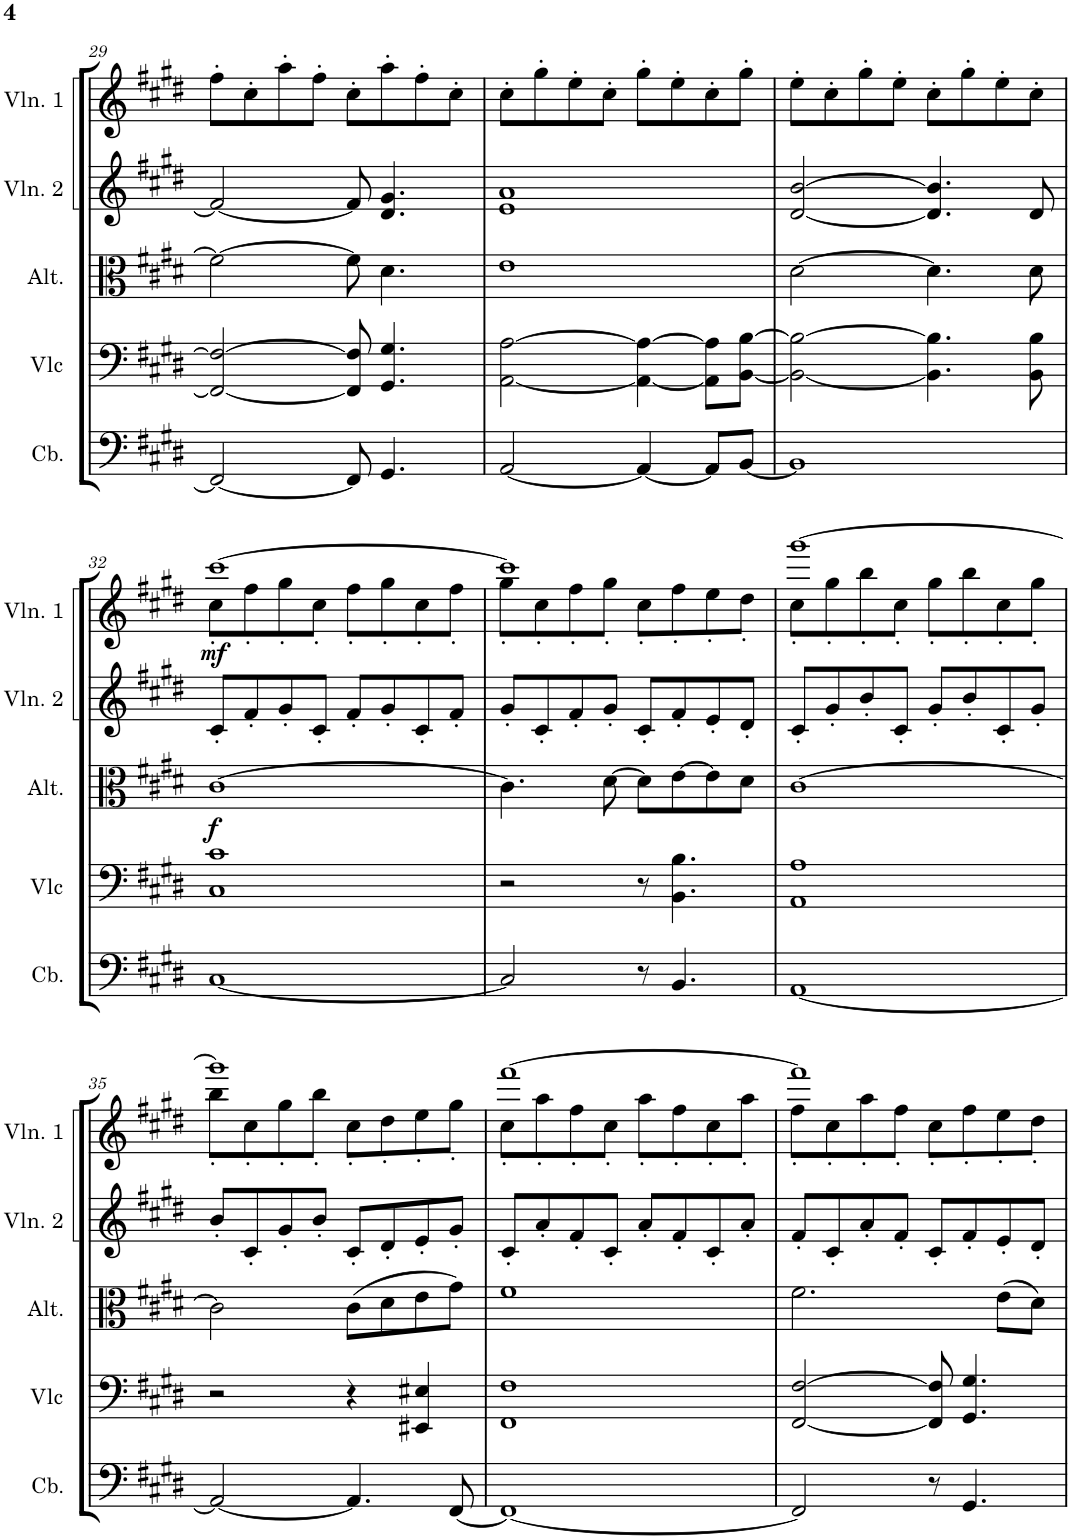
**kern	**kern	**kern	**dynam	**kern	**kern	**dynam
*part5	*part4	*part3	*part3	*part2	*part1	*part1
*staff5	*staff4	*staff3	*staff3	*staff2	*staff1	*staff1
*I"Contrebasse	*I"Violoncelle	*I"Alto	*	*I"Violon 2	*I"Violon 1	*
*I'Cb.	*I'Vlc	*I'Alt.	*	*I'Vln. 2	*I'Vln. 1	*
!!LO:PB:g=z
*clefF4	*clefF4	*clefC3	*	*clefG2	*clefG2	*
*Trd7c12	*	*	*	*	*	*
*k[f#c#g#d#]	*k[f#c#g#d#]	*k[f#c#g#d#]	*	*k[f#c#g#d#]	*k[f#c#g#d#]	*
*M4/4	*M4/4	*M4/4	*	*M4/4	*M4/4	*
=29	=29	=29	=29	=29	=29	=29
2FF#/_	2FF#/_ 2F#/_	2f#\_	.	2f#/_	8ff#'\L	.
.	.	.	.	.	8cc#'\	.
.	.	.	.	.	8aa'\	.
.	.	.	.	.	8ff#'\J	.
8FF#/]	8FF#/] 8F#/]	8f#\]	.	8f#/]	8cc#'\L	.
4.GG#/	4.GG#/ 4.G#/	4.d#\	.	4.d#/ 4.g#/	8aa'\	.
.	.	.	.	.	8ff#'\	.
.	.	.	.	.	8cc#'\J	.
=30	=30	=30	=30	=30	=30	=30
[2AA/	[2AA\ [2A\	1e	.	1e 1a	8cc#'\L	.
.	.	.	.	.	8gg#'\	.
.	.	.	.	.	8ee'\	.
.	.	.	.	.	8cc#'\J	.
4AA/_	4AA\_ 4A\_	.	.	.	8gg#'\L	.
.	.	.	.	.	8ee'\	.
8AA/L]	8AA\] 8A\]L	.	.	.	8cc#'\	.
[8BB/J	[8BB\ [8B\J	.	.	.	8gg#'\J	.
=31	=31	=31	=31	=31	=31	=31
1BB]	2BB\_ 2B\_	[2d#\	.	[2d#/ [2b/	8ee'\L	.
.	.	.	.	.	8cc#'\	.
.	.	.	.	.	8gg#'\	.
.	.	.	.	.	8ee'\J	.
.	4.BB\] 4.B\]	4.d#\]	.	4.d#/] 4.b/]	8cc#'\L	.
.	.	.	.	.	8gg#'\	.
.	.	.	.	.	8ee'\	.
.	8BB\ 8B\	8d#\	.	8d#/	8cc#'\J	.
!!LO:LB:g=z
=32	=32	=32	=32	=32	=32	=32
*	*	*	*	*	*^	*
!	!	!	!LO:DY:b	!	!	!	!LO:DY:b
[1C#	1C# 1c#	[1c#	f	8c#'/L	8cc#'\L	[>1ccc#	mf
.	.	.	.	8f#'/	8ff#'\	.	.
.	.	.	.	8g#'/	8gg#'\	.	.
.	.	.	.	8c#'/J	8cc#'\J	.	.
.	.	.	.	8f#'/L	8ff#'\L	.	.
.	.	.	.	8g#'/	8gg#'\	.	.
.	.	.	.	8c#'/	8cc#'\	.	.
.	.	.	.	8f#'/J	8ff#'\J	.	.
=33	=33	=33	=33	=33	=33	=33	=33
2C#/]	2r	4.c#\]	.	8g#'/L	8gg#'\L	1ccc#]	.
.	.	.	.	8c#'/	8cc#'\	.	.
.	.	.	.	8f#'/	8ff#'\	.	.
.	.	[8d#\	.	8g#'/J	8gg#'\J	.	.
8r	8r	8d#\L]	.	8c#'/L	8cc#'\L	.	.
4.BB/	4.BB\ 4.B\	[8e\	.	8f#'/	8ff#'\	.	.
.	.	8e\]	.	8e'/	8ee'\	.	.
.	.	8d#\J	.	8d#'/J	8dd#'\J	.	.
=34	=34	=34	=34	=34	=34	=34	=34
[1AA	1AA 1A	[1c#	.	8c#'/L	8cc#'\L	[>1ggg#	.
.	.	.	.	8g#'/	8gg#'\	.	.
.	.	.	.	8b'/	8bb'\	.	.
.	.	.	.	8c#'/J	8cc#'\J	.	.
.	.	.	.	8g#'/L	8gg#'\L	.	.
.	.	.	.	8b'/	8bb'\	.	.
.	.	.	.	8c#'/	8cc#'\	.	.
.	.	.	.	8g#'/J	8gg#'\J	.	.
!!LO:LB:g=z	!!
=35	=35	=35	=35	=35	=35	=35	=35
2AA/_	2r	2c#\]	.	8b'/L	8bb'\L	1ggg#]	.
.	.	.	.	8c#'/	8cc#'\	.	.
.	.	.	.	8g#'/	8gg#'\	.	.
.	.	.	.	8b'/J	8bb'\J	.	.
4.AA/]	4r	(8c#\L	.	8c#'/L	8cc#'\L	.	.
.	.	8d#\	.	8d#'/	8dd#'\	.	.
.	4EE#X/ 4E#X/	8e\	.	8e'/	8ee'\	.	.
[8FF#/	.	8g#\J)	.	8g#'/J	8gg#'\J	.	.
=36	=36	=36	=36	=36	=36	=36	=36
1FF#_	1FF# 1F#	1f#	.	8c#'/L	8cc#'\L	[>1fff#	.
.	.	.	.	8a'/	8aa'\	.	.
.	.	.	.	8f#'/	8ff#'\	.	.
.	.	.	.	8c#'/J	8cc#'\J	.	.
.	.	.	.	8a'/L	8aa'\L	.	.
.	.	.	.	8f#'/	8ff#'\	.	.
.	.	.	.	8c#'/	8cc#'\	.	.
.	.	.	.	8a'/J	8aa'\J	.	.
=37	=37	=37	=37	=37	=37	=37	=37
2FF#/]	[2FF#/ [2F#/	2.f#\	.	8f#'/L	8ff#'\L	1fff#]	.
.	.	.	.	8c#'/	8cc#'\	.	.
.	.	.	.	8a'/	8aa'\	.	.
.	.	.	.	8f#'/J	8ff#'\J	.	.
8r	8FF#/] 8F#/]	.	.	8c#'/L	8cc#'\L	.	.
4.GG#/	4.GG#/ 4.G#/	.	.	8f#'/	8ff#'\	.	.
.	.	(8e\L	.	8e'/	8ee'\	.	.
.	.	8d#\J)	.	8d#'/J	8dd#'\J	.	.
*	*	*	*	*	*v	*v	*
=	=	=	=	=	=	=
*-	*-	*-	*-	*-	*-	*-
